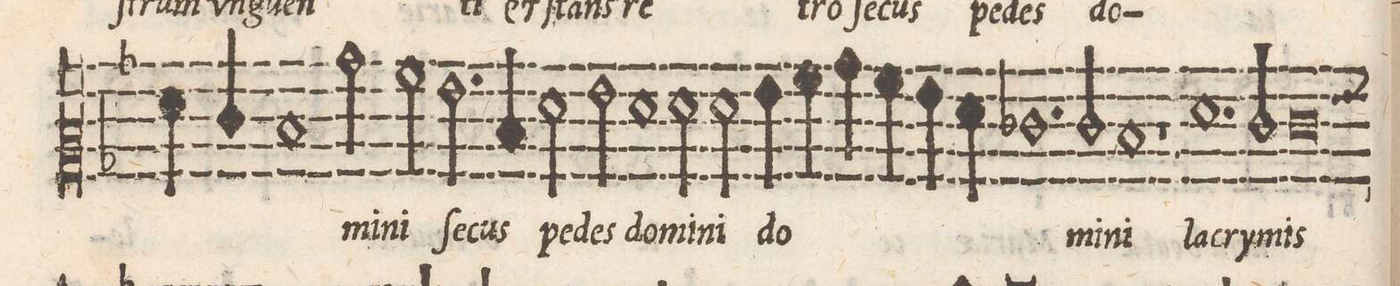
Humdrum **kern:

**kern	**text
*I"ALTVS	*
*clefC2	*
*k[b-]	*
*met(C|)	*
*M2/1	*
4f\	.
4e/	.
1d/	.
=27-	=27-
2b-\	-mi-
2a\	-ni
2.g\	ſe-
=28-	=28-
4d/	-cus
2f\	pe-
2g\	-des
1f\	do-
=29-	=29-
2f\	-mi-
2f\	-ni
4g\	do-
4a\	.
=30-	=30-
4b-\	.
4a\	.
4g\	.
4f\	.
1.e-X	.
=31-	=31-
2e-/	-mi-
1d	-ni
=32-	=32-
1r	.
1.f	la-
=33-	=33-
2eny/	-cry-
0e	-mis
=34-	=34-
*custos:g	*
*-	*-
